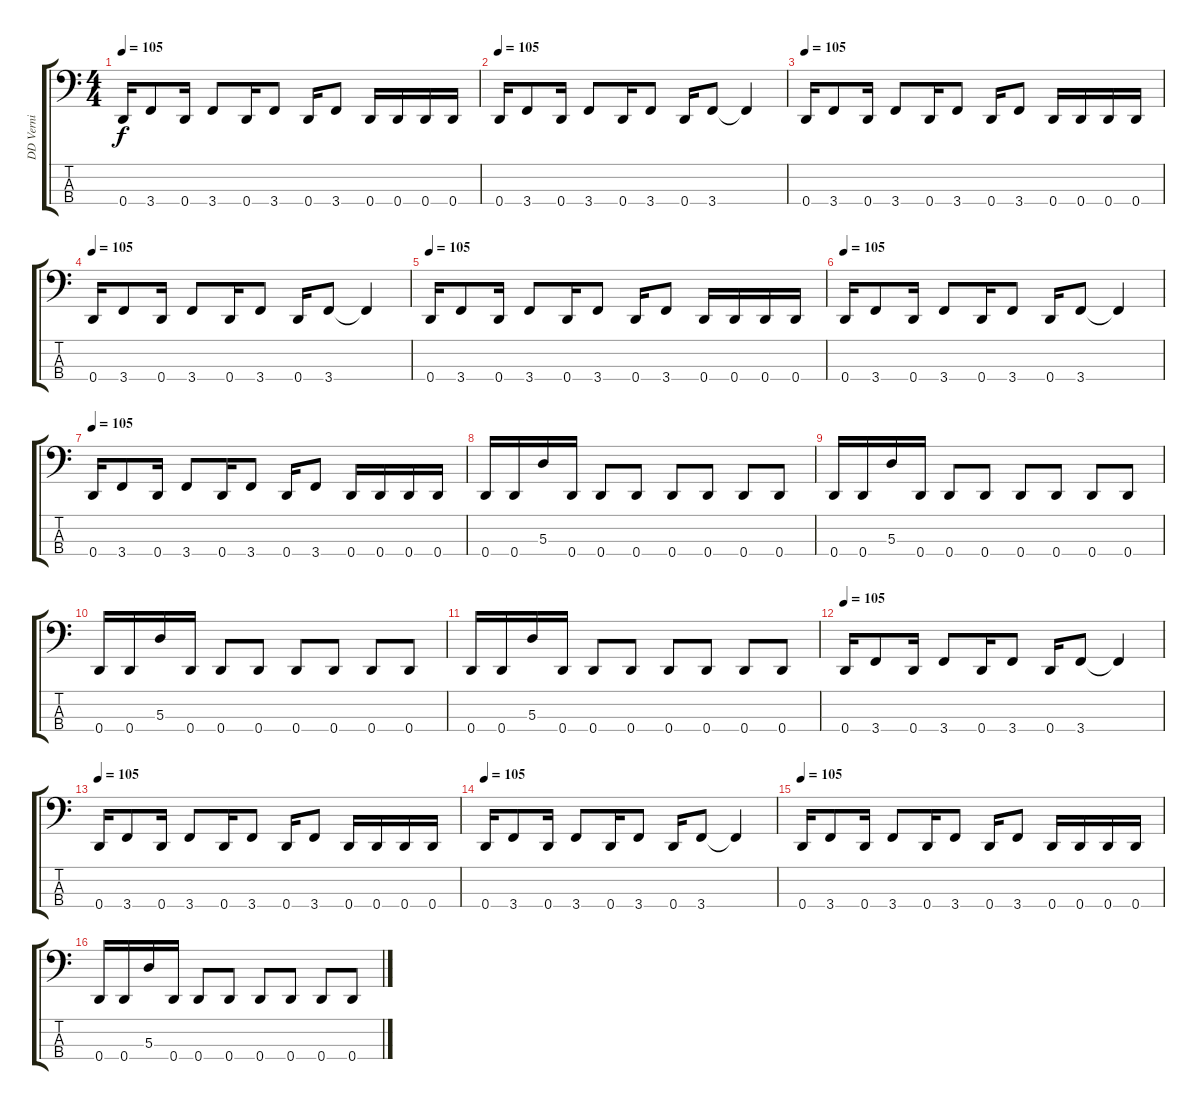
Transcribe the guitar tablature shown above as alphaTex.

\track ("DD Verni" "DD Verni") {instrument electricbassfinger}
\staff {score tabs}
\tuning (G2 D2 A1 D1) {hide}
\ts (4 4)
\tempo 105
\clef f4
\ks c
0.4.16{dy f} 3.4.8 0.4.16 3.4.8 0.4.16 3.4.8 0.4.16 3.4.8 0.4.16 0.4.16 0.4.16 0.4.16 |
\tempo 105
0.4.16 3.4.8 0.4.16 3.4.8 0.4.16 3.4.8 0.4.16 3.4.8 3.4{t}.4 |
\tempo 105
0.4.16 3.4.8 0.4.16 3.4.8 0.4.16 3.4.8 0.4.16 3.4.8 0.4.16 0.4.16 0.4.16 0.4.16 |
\tempo 105
0.4.16 3.4.8 0.4.16 3.4.8 0.4.16 3.4.8 0.4.16 3.4.8 3.4{t}.4 |
\tempo 105
0.4.16 3.4.8 0.4.16 3.4.8 0.4.16 3.4.8 0.4.16 3.4.8 0.4.16 0.4.16 0.4.16 0.4.16 |
\tempo 105
0.4.16 3.4.8 0.4.16 3.4.8 0.4.16 3.4.8 0.4.16 3.4.8 3.4{t}.4 |
\tempo 105
0.4.16 3.4.8 0.4.16 3.4.8 0.4.16 3.4.8 0.4.16 3.4.8 0.4.16 0.4.16 0.4.16 0.4.16 |
0.4.16 0.4.16 5.3.16 0.4.16 0.4.8 0.4.8 0.4.8 0.4.8 0.4.8 0.4.8 |
0.4.16 0.4.16 5.3.16 0.4.16 0.4.8 0.4.8 0.4.8 0.4.8 0.4.8 0.4.8 |
0.4.16 0.4.16 5.3.16 0.4.16 0.4.8 0.4.8 0.4.8 0.4.8 0.4.8 0.4.8 |
0.4.16 0.4.16 5.3.16 0.4.16 0.4.8 0.4.8 0.4.8 0.4.8 0.4.8 0.4.8 |
\tempo 105
0.4.16 3.4.8 0.4.16 3.4.8 0.4.16 3.4.8 0.4.16 3.4.8 3.4{t}.4 |
\tempo 105
0.4.16 3.4.8 0.4.16 3.4.8 0.4.16 3.4.8 0.4.16 3.4.8 0.4.16 0.4.16 0.4.16 0.4.16 |
\tempo 105
0.4.16 3.4.8 0.4.16 3.4.8 0.4.16 3.4.8 0.4.16 3.4.8 3.4{t}.4 |
\tempo 105
0.4.16 3.4.8 0.4.16 3.4.8 0.4.16 3.4.8 0.4.16 3.4.8 0.4.16 0.4.16 0.4.16 0.4.16 |
0.4.16 0.4.16 5.3.16 0.4.16 0.4.8 0.4.8 0.4.8 0.4.8 0.4.8 0.4.8
